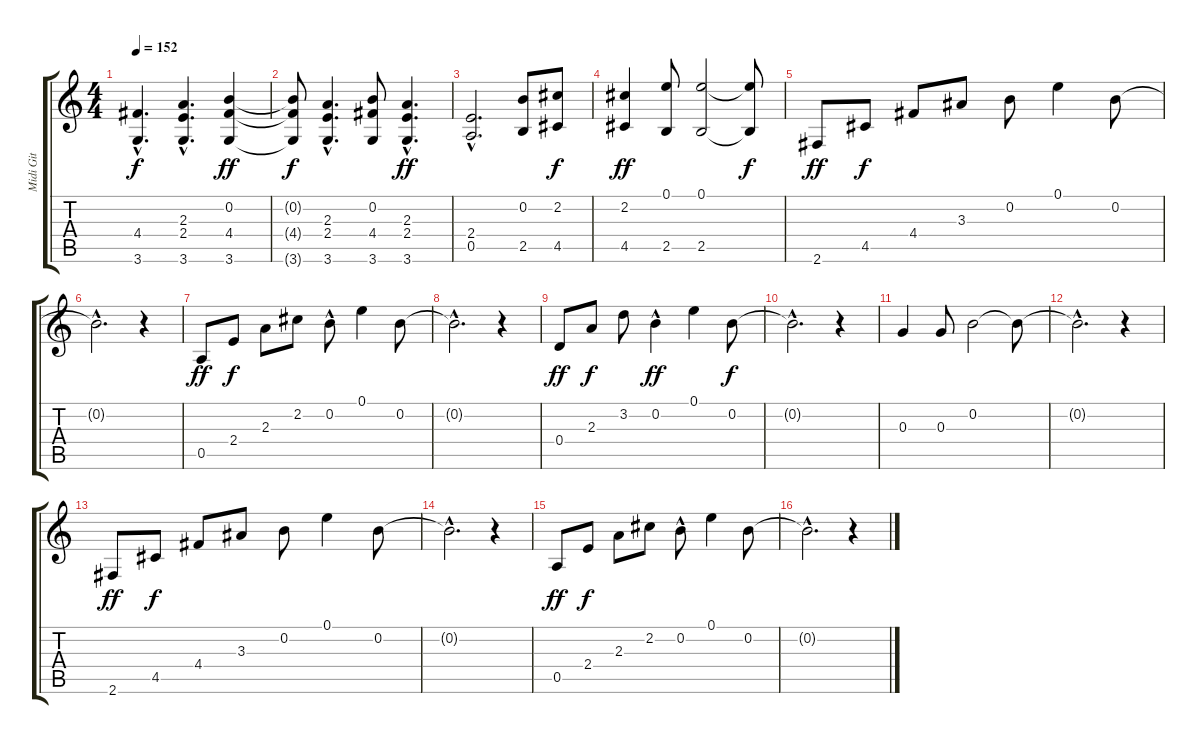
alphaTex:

\track ("Midi Git" "Midi Git") {instrument acousticguitarsteel}
\staff {score tabs}
\tuning (E4 B3 G3 D3 A2 E2) {hide}
\ts (4 4)
\tempo 152
\clef g2
\ks c
(4.4{hac} 3.6{hac}).4{d dy f} (2.3{hac} 2.4{hac} 3.6{hac}).4{d} (0.2 4.4 3.6).4{dy ff} |
(0.2{t} 4.4{t} 3.6{t}).8{dy f} (2.3{hac} 2.4{hac} 3.6{hac}).4{d} (0.2 4.4 3.6).8 (2.3{hac} 2.4{hac} 3.6{hac}).4{d dy ff} |
(2.4{hac} 0.5{hac}).2{d} (0.2 2.5).8 (2.2 4.5).8{dy f} |
(2.2 4.5).4{dy ff} (0.1 2.5).8 (0.1 2.5).2 (0.1{t} 2.5{t}).8{dy f} |
2.6.8{dy ff} 4.5.8{dy f} 4.4.8 3.3.8 0.2.8 0.1.4 0.2.8 |
0.2{hac t}.2{d} r.4 |
0.5.8{dy ff} 2.4.8{dy f} 2.3.8 2.2.8 0.2{hac}.8 0.1.4 0.2.8 |
0.2{hac t}.2{d} r.4 |
0.4.8{dy ff} 2.3.8{dy f} 3.2.8 0.2{hac}.4{dy ff} 0.1.4 0.2.8{dy f} |
0.2{hac t}.2{d} r.4 |
0.3.4 0.3.8 0.2.2 0.2{t}.8 |
0.2{hac t}.2{d} r.4 |
2.6.8{dy ff} 4.5.8{dy f} 4.4.8 3.3.8 0.2.8 0.1.4 0.2.8 |
0.2{hac t}.2{d} r.4 |
0.5.8{dy ff} 2.4.8{dy f} 2.3.8 2.2.8 0.2{hac}.8 0.1.4 0.2.8 |
0.2{hac t}.2{d} r.4
